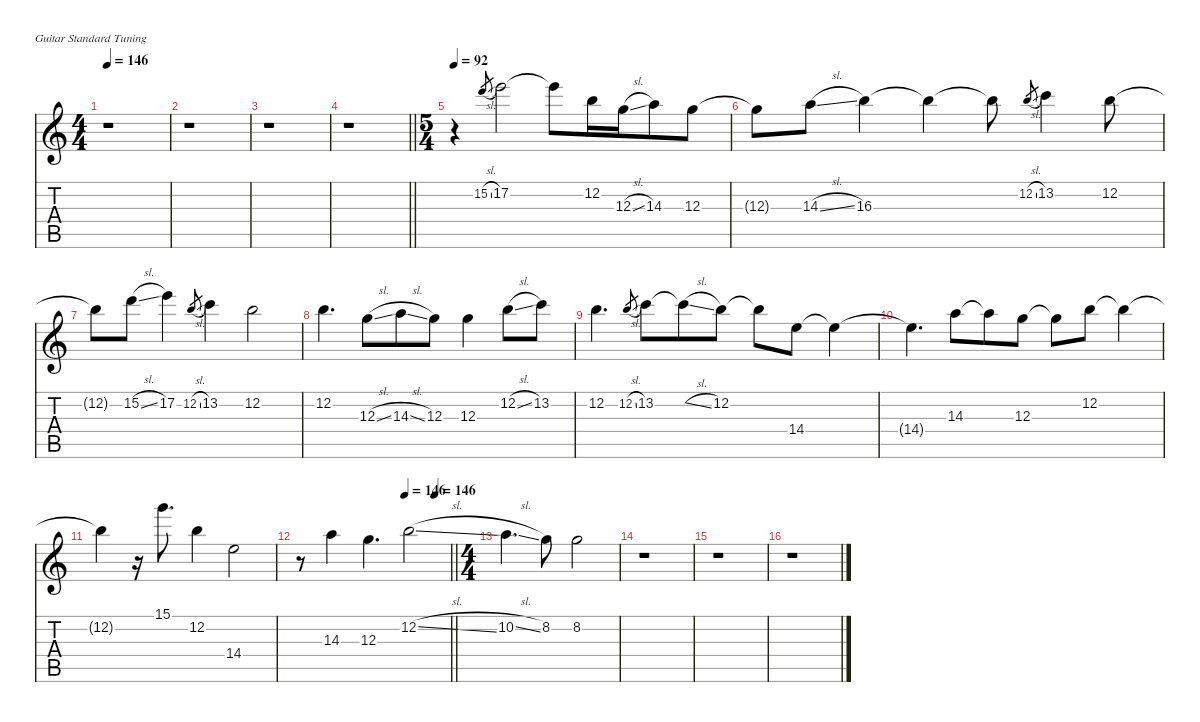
\defaultSystemsLayout 4
\hideDynamics
\bracketExtendMode nobrackets
\singleTrackTrackNamePolicy hidden
\multiTrackTrackNamePolicy hidden
\firstSystemTrackNameMode fullname
\firstSystemTrackNameOrientation horizontal
\otherSystemsTrackNameOrientation horizontal
\track ("Guitar 3" "od.guit.") {instrument overdrivenguitar}
\staff {score tabs}
\tuning (E4 B3 G3 D3 A2 E2)
\ts (4 4)
\tempo 146
\clef g2
\ks c
r.1{dy f beam Down} |
r.1{beam Down} |
r.1{beam Down} |
\barLineRight lightlight
r.1{beam Down} |
\ts (5 4)
\beaming (8 6 4)
\tempo 92
r.4{beam Down} 15.2{sl}.8{gr dy mf beam Up} 17.2.2{dy f beam Down} 17.2{t}.8{beam Down} 12.2.16{beam Down} 12.3{sl}.16{beam Down} 14.3.8{beam Down} 12.3.8{beam Down} |
12.3{t}.8{beam Down} 14.3{sl}.8{beam Down} 16.3.4{beam Down} 16.3{t}.4{beam Down} 16.3{t}.8{beam Down} 12.2{sl}.8{gr dy mf beam Up} 13.2.4{dy f beam Down} 12.2.8{beam Down} |
12.2{t}.8{beam Down} 15.2{sl}.8{beam Down} 17.2.4{beam Down} 12.2{sl}.8{gr dy mf beam Up} 13.2.4{dy f beam Down} 12.2.2{beam Down} |
12.2.4{d beam Down} 12.3{sl}.8{beam Down} 14.3{sl}.8{beam Down} 12.3.8{beam Down} 12.3.4{beam Down} 12.2{sl}.8{beam Down} 13.2.8{beam Down} |
12.2.4{d beam Down} 12.2{sl}.8{gr dy mf beam Up} 13.2.8{dy f beam Down} 13.2{sl t}.8{beam Down} 12.2.8{beam Down} 12.2{t}.8{beam Down} 14.4.8{beam Down} 14.4{t}.4{beam Down} |
14.4{t}.4{d beam Down} 14.3.8{beam Down} 14.3{t}.8{beam Down} 12.3.8{beam Down} 12.3{t}.8{beam Down} 12.2.8{beam Down} 12.2{t}.4{beam Down} |
12.2{t}.4{beam Down} r.16{beam Down} 15.1.8{d beam Down} 12.2.4{beam Down} 14.4.2{beam Down} |
\tempo (146 0.7)
\tempo (146 0.9)
\barLineRight lightlight
r.8{beam Down} 14.3.4{beam Down} 12.3.4{d beam Down} 12.2{sl}.2{beam Down} |
\ts (4 4)
\beaming (8 2 2 2 2)
10.2{sl}.4{d beam Down} 8.2.8{beam Down} 8.2.2{beam Down} |
r.1{beam Down} |
r.1{beam Down} |
r.1{beam Down}
